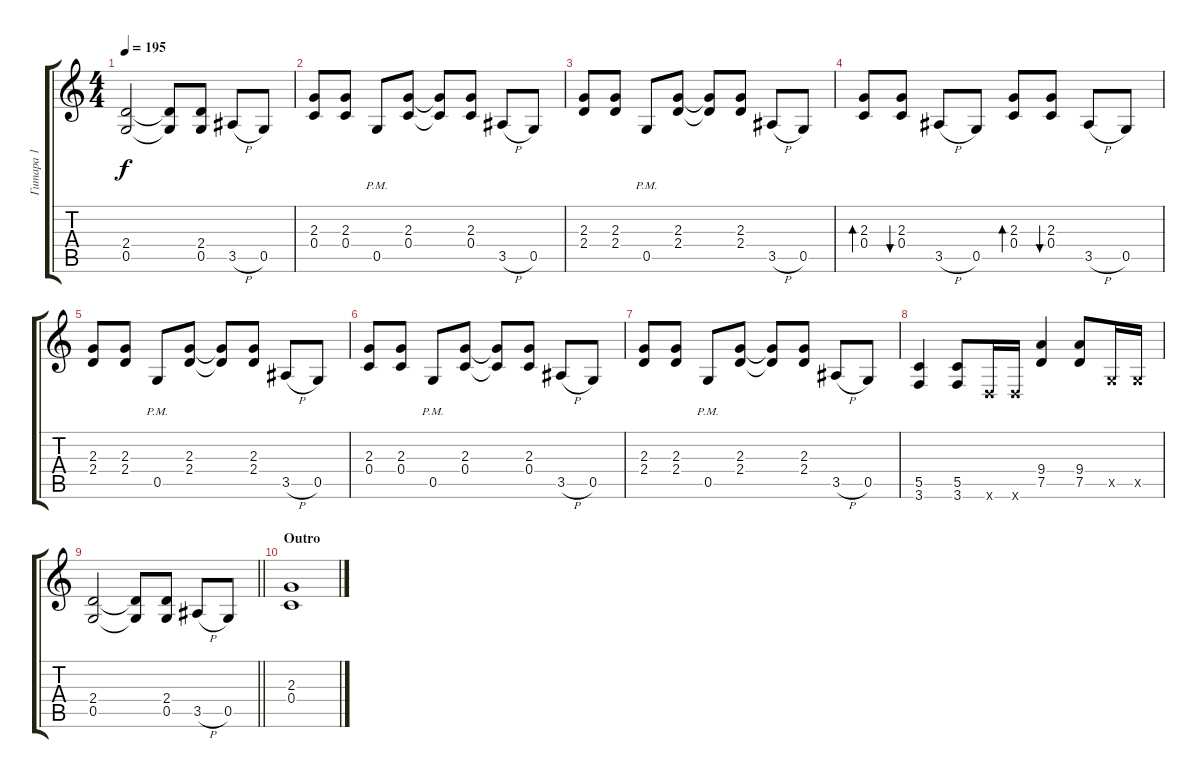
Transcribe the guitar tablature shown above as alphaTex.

\track ("Гитара 1" "Гитара 1") {instrument distortionguitar}
\staff {score tabs}
\tuning (D4 A3 F3 C3 G2 D2) {hide}
\ts (4 4)
\tempo 195
\clef g2
\ks c
(2.4 0.5).2{dy f} (2.4{t} 0.5{t}).8 (2.4 0.5).8 3.5{h}.8 0.5.8 |
(2.3 0.4).8 (2.3 0.4).8 0.5{pm}.8 (2.3 0.4).8 (2.3{t} 0.4{t}).8 (2.3 0.4).8 3.5{h}.8 0.5.8 |
(2.3 2.4).8 (2.3 2.4).8 0.5{pm}.8 (2.3 2.4).8 (2.3{t} 2.4{t}).8 (2.3 2.4).8 3.5{h}.8 0.5.8 |
(2.3 0.4).8{bd 60} (2.3 0.4).8{bu 60} 3.5{h}.8 0.5.8 (2.3 0.4).8{bd 60} (2.3 0.4).8{bu 60} 3.5{h}.8 0.5.8 |
(2.3 2.4).8 (2.3 2.4).8 0.5{pm}.8 (2.3 2.4).8 (2.3{t} 2.4{t}).8 (2.3 2.4).8 3.5{h}.8 0.5.8 |
(2.3 0.4).8 (2.3 0.4).8 0.5{pm}.8 (2.3 0.4).8 (2.3{t} 0.4{t}).8 (2.3 0.4).8 3.5{h}.8 0.5.8 |
(2.3 2.4).8 (2.3 2.4).8 0.5{pm}.8 (2.3 2.4).8 (2.3{t} 2.4{t}).8 (2.3 2.4).8 3.5{h}.8 0.5.8 |
(5.5 3.6).4 (5.5 3.6).8 0.6{x}.16 0.6{x}.16 (9.4 7.5).4 (9.4 7.5).8 0.5{x}.16 0.5{x}.16 |
\barLineRight lightlight
(2.4 0.5).2 (2.4{t} 0.5{t}).8 (2.4 0.5).8 3.5{h}.8 0.5.8 |
\section ("" "Outro")
(2.3 0.4).1
